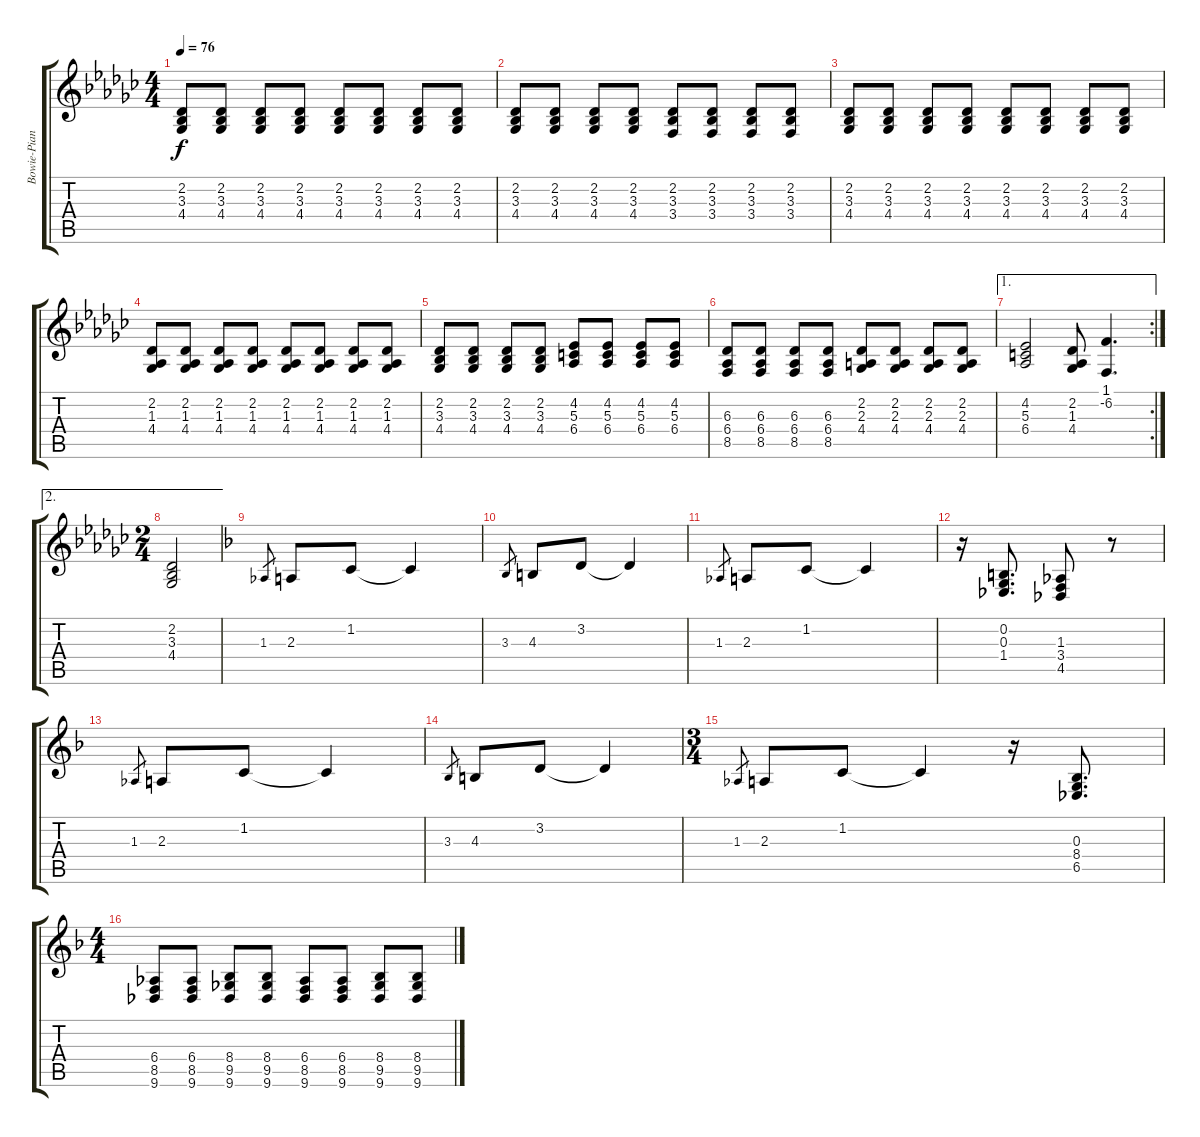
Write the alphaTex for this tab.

\track ("Bowie-Piano Right Hand" "Bowie-Pian") {instrument acousticgrandpiano}
\staff {score tabs}
\tuning (E4 B3 G3 D3 A2 E2) {hide}
\ts (4 4)
\tempo 76
\clef g2
\ks gb
(2.2 3.3 4.4).8{dy f} (2.2 3.3 4.4).8 (2.2 3.3 4.4).8 (2.2 3.3 4.4).8 (2.2 3.3 4.4).8 (2.2 3.3 4.4).8 (2.2 3.3 4.4).8 (2.2 3.3 4.4).8 |
(2.2 3.3 4.4).8 (2.2 3.3 4.4).8 (2.2 3.3 4.4).8 (2.2 3.3 4.4).8 (2.2 3.3 3.4).8 (2.2 3.3 3.4).8 (2.2 3.3 3.4).8 (2.2 3.3 3.4).8 |
(2.2 3.3 4.4).8 (2.2 3.3 4.4).8 (2.2 3.3 4.4).8 (2.2 3.3 4.4).8 (2.2 3.3 4.4).8 (2.2 3.3 4.4).8 (2.2 3.3 4.4).8 (2.2 3.3 4.4).8 |
(2.2 1.3 4.4).8 (2.2 1.3 4.4).8 (2.2 1.3 4.4).8 (2.2 1.3 4.4).8 (2.2 1.3 4.4).8 (2.2 1.3 4.4).8 (2.2 1.3 4.4).8 (2.2 1.3 4.4).8 |
(2.2 3.3 4.4).8 (2.2 3.3 4.4).8 (2.2 3.3 4.4).8 (2.2 3.3 4.4).8 (4.2 5.3 6.4).8 (4.2 5.3 6.4).8 (4.2 5.3 6.4).8 (4.2 5.3 6.4).8 |
(6.3 6.4 8.5).8 (6.3 6.4 8.5).8 (6.3 6.4 8.5).8 (6.3 6.4 8.5).8 (2.2 2.3 4.4).8 (2.2 2.3 4.4).8 (2.2 2.3 4.4).8 (2.2 2.3 4.4).8 |
\ae 1
\rc 2
(4.2 5.3 6.4).2 (2.2 1.3 4.4).8 (1.1 -6.2).4{d} |
\ae 2
\ts (2 4)
(2.2 3.3 4.4).2 |
\ks f
1.3.8{gr} 2.3.8 1.2.8 1.2{t}.4 |
3.3.8{gr} 4.3.8 3.2.8 3.2{t}.4 |
1.3.8{gr} 2.3.8 1.2.8 1.2{t}.4 |
r.16 (0.2 0.3 1.4).8{d} (1.3 3.4 4.5).8 r.8 |
1.3.8{gr} 2.3.8 1.2.8 1.2{t}.4 |
3.3.8{gr} 4.3.8 3.2.8 3.2{t}.4 |
\ts (3 4)
1.3.8{gr} 2.3.8 1.2.8 1.2{t}.4 r.16 (0.3 8.4 6.5).8{d} |
\ts (4 4)
(6.4 8.5 9.6).8 (6.4 8.5 9.6).8 (8.4 9.5 9.6).8 (8.4 9.5 9.6).8 (6.4 8.5 9.6).8 (6.4 8.5 9.6).8 (8.4 9.5 9.6).8 (8.4 9.5 9.6).8
